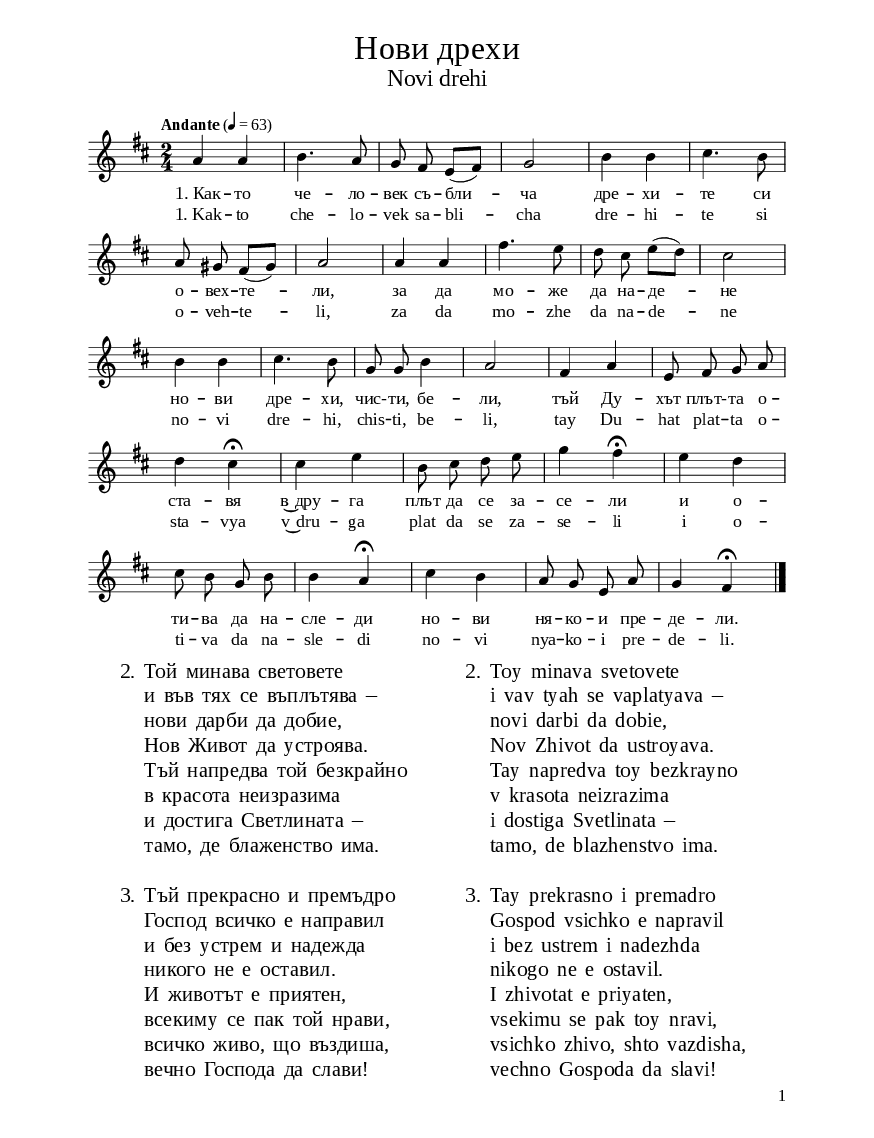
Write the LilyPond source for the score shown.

\version "2.24.0"

% include paper part and global functions
\include "include/globals.ily"

\bookpart {
  \label #'ref062
  \tocItem \markup "Нови дрехи – Novi drehi"
  \include "include/bookpart-paper.ily"
  \score {
    \include "include/score-layout.ily"

    \new Voice \absolute  {
      \clef treble
      \key d \major
      \time 2/4
      \tempoFunc "Andante" 4 "63"
      \autoBeamOff
      a'4 a' | b'4. a'8 |  g'8 fis'  \autoBeamOn e' ( fis' ) |\autoBeamOff g'2 | b'4 b' | cis''4. b'8 \break |
      a'8 gis' \autoBeamOn fis' ( gis' ) | a'2 |  a'4 a' | fis''4. e''8 | \autoBeamOff d''8 cis'' \autoBeamOn e'' ( d'' ) |\autoBeamOff cis''2 \break |
      b'4 b' | cis''4. b'8 | g'8 g' b'4 | a'2 | fis'4 a' | e'8 fis' g' a' \break |
      d''4 cis'' \fermata | cis''4 e'' | b'8 cis'' d'' e'' | g''4 fis'' \fermata | e''4 d'' \break |
      cis''8 b' g' b' b'4 a' \fermata | cis''4 b' | a'8 g' e' a' | g'4 fis' \fermata \break | \bar "|."
    }

    \addlyrics {
      "1. Как" -- то че -- ло -- век съ -- бли -- ча дре -- хи -- те си
      о -- вех -- те -- ли, за да мо -- же да на  -- де -- не
      но -- ви дре -- хи, "чис-" -- ти, бе -- ли, тъй Ду -- хът "плът-" -- та о --
      ста -- вя в~дру -- га плът да се за -- се -- ли и о --
      ти -- ва да на -- сле -- ди но -- ви ня -- ко -- и пре -- де -- ли.
    }

    \addlyrics {
      "1. Kak" -- to che -- lo -- vek sa -- bli -- cha dre -- hi -- te si
      o -- veh -- te -- li, za da mo -- zhe da na  -- de -- ne
      no -- vi dre -- hi, chis -- ti, be -- li, tay Du -- hat plat -- ta o --
      sta -- vya v~dru -- ga plat da se za -- se -- li i o --
      ti -- va da na -- sle -- di no -- vi nya -- ko -- i pre -- de -- li.
    }

    \header {
      title = \titleFunc "Нови дрехи" "Novi drehi"
    }

    \midi{}

  } % score

  \markup \empty-one

  \markup \fontsize #bgCoupletFontSize {
    \hspace #3
    \override #`(baseline-skip . ,bgCoupletBaselineSkip)
    \column {

      \line {   2. Той минава световете}

      \line {   "   "и във тях се въплътява –}

      \line {   "   "нови дарби да добие,}

      \line {   "   "Нов Живот да устроява.}

      \line {   "   "Тъй напредва той безкрайно}

      \line {   "   "в красота неизразима}

      \line {   "   "и достига Светлината – }

      \line {   "   "тамо, де блаженство има.}

      \line {   "   "}

      \line {   3. Тъй прекрасно и премъдро}

      \line {   "   "Господ всичко е направил}

      \line {   "   "и без устрем и надежда}

      \line {   "   "никого не е оставил.}

      \line {   "   "И животът е приятен,}

      \line {   "   "всекиму се пак той нрави,}

      \line {   "   "всичко живо, що въздиша, }

      \line {   "   "вечно Господа да слави! }
    }

    \hspace #5
    \override #`(baseline-skip . ,bgCoupletBaselineSkip)
    \column {

      \line {   2. Toy minava svetovete}

      \line {   "   "i vav tyah se vaplаtyava –}

      \line {   "   "novi darbi da dobie,}

      \line {   "   "Nov Zhivot da ustroyava.}

      \line {   "   "Tay napredva toy bezkrayno}

      \line {   "   "v krasota neizrazima}

      \line {   "   "i dostiga Svetlinata – }

      \line {   "   "tamo, de blazhenstvo ima.}

      \line {   "   "}

      \line {   3. Tay prekrasno i premadro}

      \line {   "   "Gospod vsichko e napravil}

      \line {   "   "i bez ustrem i nadezhda}

      \line {   "   "nikogo ne e ostavil.}

      \line {   "   "I zhivotat e priyaten,}

      \line {   "   "vsekimu se pak toy nravi,}

      \line {   "   "vsichko zhivo, shto vazdisha, }

      \line {   "   "vechno Gospoda da slavi! }
    } %column
  } % markup



  % include foreign translation(s) of the song
  \version "2.24.1"

\markup \fill-line { \fontsize #deTitleFontSize "Neue Kleider" }
\markup \null
\markup \null
\markup \fontsize #deCoupletFontSize {
  \hspace #10
  \override #`(baseline-skip . ,deCoupletBaselineSkip)

  \column {
    \line { 1. Wie der Mensch seine alten Kleider auszieht,}

    \line { "   "damit er neue, reine, weiße anziehen kann,}

    \line { "   "so verlässt der Geist das Fleisch,}

    \line { "   "um ein anderes Fleisch zu bewohnen }

    \line { "   "und geht, um andere Bereiche zu erben.}

    \line { " " }

    \line { 2. So durchquert er die Welten}

    \line { "   "und wird zu Fleisch in ihnen – }

    \line { "   "auf dass er neue Talente entwickelt,}

    \line { "   "auf dass er ein neues Leben erbaut. }

    \line { "   "So schreitet er unaufhörlich voran,}

    \line { "   "in der unausdrücklichen Schönheit – }

    \line { "   "und erreicht das Licht – }

    \line { "   "dort, wo es Seligkeit gibt. }

    \line { " " }

    \line { 3. So erhaben und allweise}

    \line { "   "schuf Gott alles}

    \line { "   "und ließ niemanden ohne Streben und Hoffnung.}

    \line { "   "Und das Leben ist angenehm,}

    \line { "   "jedem gefällt es immer wieder;}

    \line { "   "möge alles Lebendige, das atmet,}

    \line { "   "ewig den Herrn lobpreisen. }


  }

}


} % bookpart
